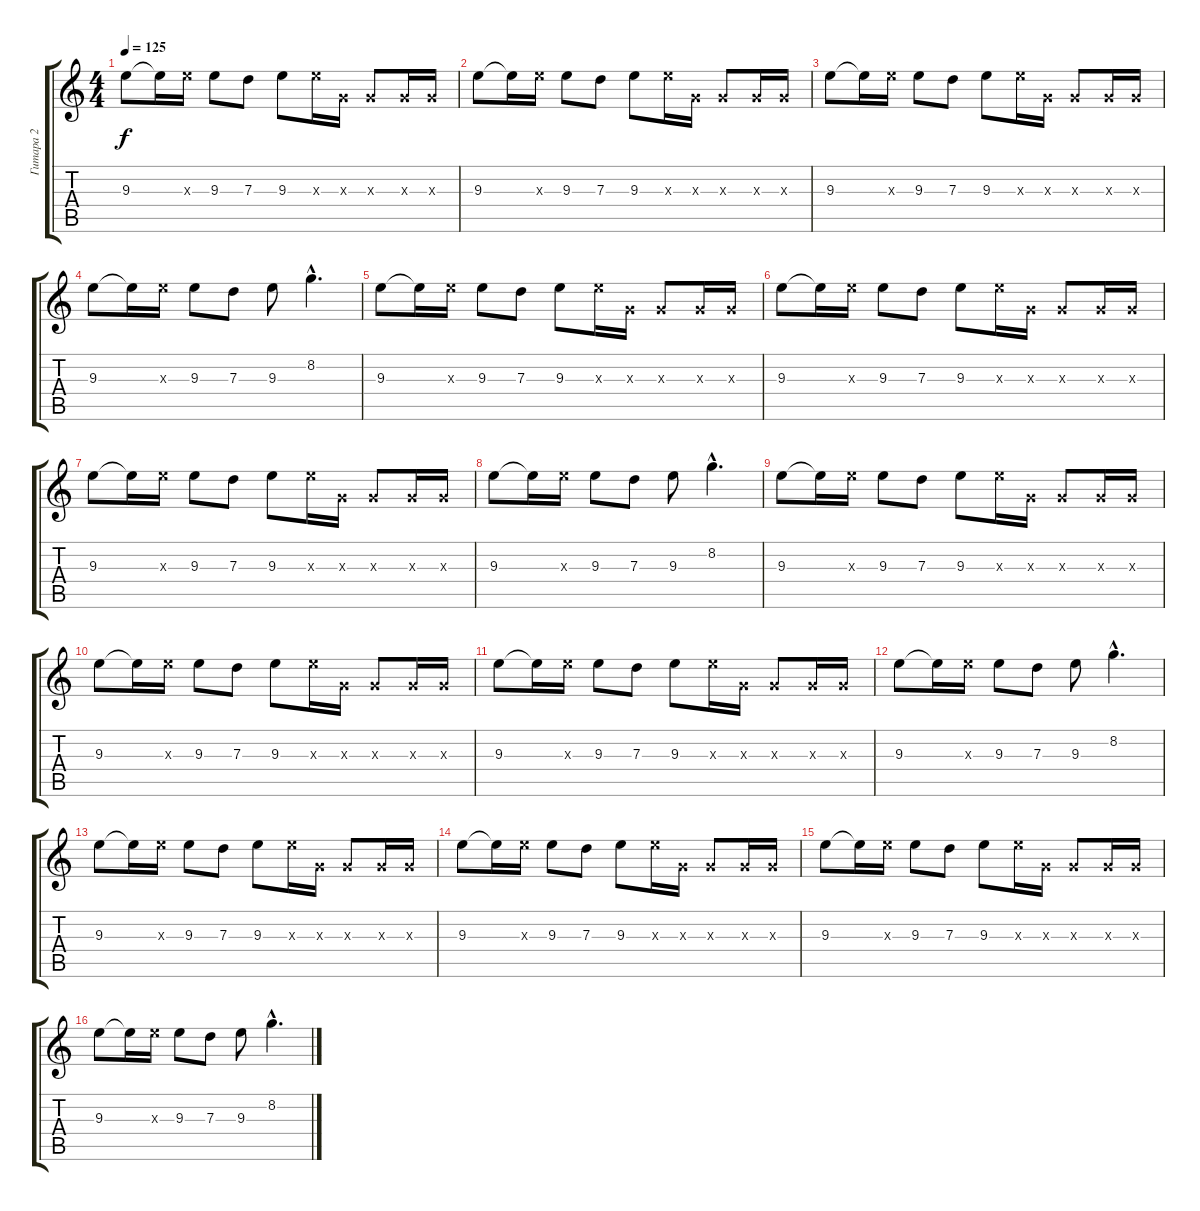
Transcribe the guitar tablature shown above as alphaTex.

\track ("Гитара 2" "Гитара 2") {instrument electricguitarclean}
\staff {score tabs}
\tuning (E4 B3 G3 D3 A2 E2) {hide}
\ts (4 4)
\tempo 125
\clef g2
\ks c
9.3.8{dy f} 9.3{t}.16 9.3{x}.16 9.3.8 7.3.8 9.3.8 9.3{x}.16 0.3{x}.16 0.3{x}.8 0.3{x}.16 0.3{x}.16 |
9.3.8 9.3{t}.16 9.3{x}.16 9.3.8 7.3.8 9.3.8 9.3{x}.16 0.3{x}.16 0.3{x}.8 0.3{x}.16 0.3{x}.16 |
9.3.8 9.3{t}.16 9.3{x}.16 9.3.8 7.3.8 9.3.8 9.3{x}.16 0.3{x}.16 0.3{x}.8 0.3{x}.16 0.3{x}.16 |
9.3.8 9.3{t}.16 9.3{x}.16 9.3.8 7.3.8 9.3.8 8.2{hac}.4{d} |
9.3.8 9.3{t}.16 9.3{x}.16 9.3.8 7.3.8 9.3.8 9.3{x}.16 0.3{x}.16 0.3{x}.8 0.3{x}.16 0.3{x}.16 |
9.3.8 9.3{t}.16 9.3{x}.16 9.3.8 7.3.8 9.3.8 9.3{x}.16 0.3{x}.16 0.3{x}.8 0.3{x}.16 0.3{x}.16 |
9.3.8 9.3{t}.16 9.3{x}.16 9.3.8 7.3.8 9.3.8 9.3{x}.16 0.3{x}.16 0.3{x}.8 0.3{x}.16 0.3{x}.16 |
9.3.8 9.3{t}.16 9.3{x}.16 9.3.8 7.3.8 9.3.8 8.2{hac}.4{d} |
9.3.8 9.3{t}.16 9.3{x}.16 9.3.8 7.3.8 9.3.8 9.3{x}.16 0.3{x}.16 0.3{x}.8 0.3{x}.16 0.3{x}.16 |
9.3.8 9.3{t}.16 9.3{x}.16 9.3.8 7.3.8 9.3.8 9.3{x}.16 0.3{x}.16 0.3{x}.8 0.3{x}.16 0.3{x}.16 |
9.3.8 9.3{t}.16 9.3{x}.16 9.3.8 7.3.8 9.3.8 9.3{x}.16 0.3{x}.16 0.3{x}.8 0.3{x}.16 0.3{x}.16 |
9.3.8 9.3{t}.16 9.3{x}.16 9.3.8 7.3.8 9.3.8 8.2{hac}.4{d} |
9.3.8 9.3{t}.16 9.3{x}.16 9.3.8 7.3.8 9.3.8 9.3{x}.16 0.3{x}.16 0.3{x}.8 0.3{x}.16 0.3{x}.16 |
9.3.8 9.3{t}.16 9.3{x}.16 9.3.8 7.3.8 9.3.8 9.3{x}.16 0.3{x}.16 0.3{x}.8 0.3{x}.16 0.3{x}.16 |
9.3.8 9.3{t}.16 9.3{x}.16 9.3.8 7.3.8 9.3.8 9.3{x}.16 0.3{x}.16 0.3{x}.8 0.3{x}.16 0.3{x}.16 |
9.3.8 9.3{t}.16 9.3{x}.16 9.3.8 7.3.8 9.3.8 8.2{hac}.4{d}
